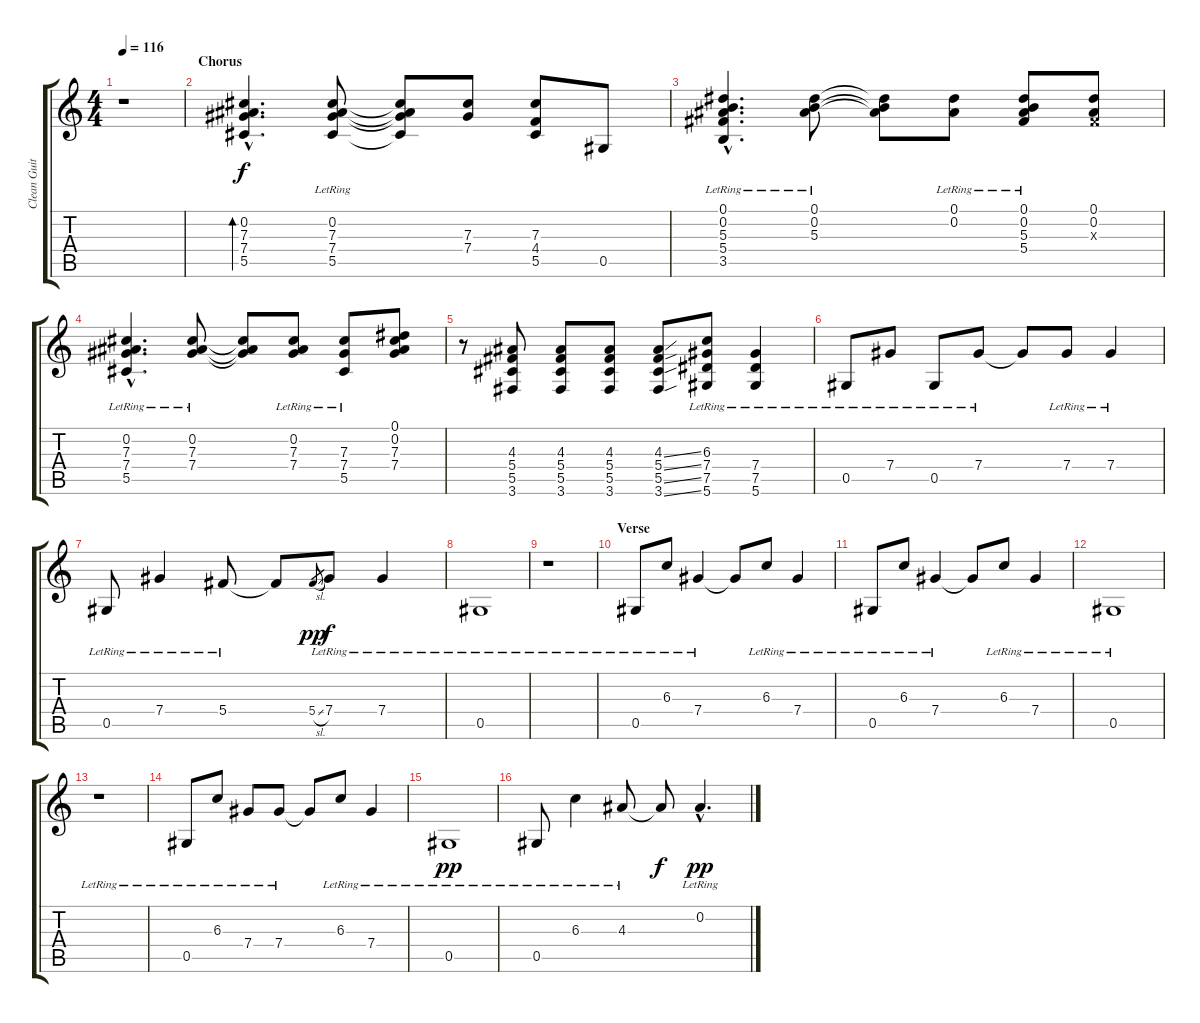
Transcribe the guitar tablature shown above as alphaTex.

\track ("Clean Guitar" "Clean Guit") {instrument electricguitarclean}
\staff {score tabs}
\tuning (Eb4 Bb3 Gb3 Db3 Ab2 Eb2) {hide}
\ts (4 4)
\tempo 116
\clef g2
\ks c
r.1{dy f} |
\section ("" "Chorus")
(0.2{hac} 7.3{hac} 7.4{hac} 5.5{hac}).4{d bd 240} (0.2{lr} 7.3{lr} 7.4{lr} 5.5{lr}).8 (0.2{t} 7.3{t} 7.4{t} 5.5{t}).8 (7.3 7.4).8 (7.3 4.4 5.5).8 0.5.8 |
(0.1{hac lr} 0.2{hac lr} 5.3{hac lr} 5.4{hac lr} 3.5{hac lr}).4{d} (0.1{lr} 0.2{lr} 5.3{lr}).8 (0.1{t} 0.2{t} 5.3{t}).8 (0.1{lr} 0.2{lr}).8 (0.1{lr} 0.2{lr} 5.3{lr} 5.4{lr}).8 (0.1 0.2 0.3{x}).8 |
(0.2{hac lr} 7.3{hac lr} 7.4{hac lr} 5.5{hac lr}).4{d} (0.2{lr} 7.3{lr} 7.4{lr}).8 (0.2{t} 7.3{t} 7.4{t}).8 (0.2{lr} 7.3{lr} 7.4{lr}).8 (7.3{lr} 7.4{lr} 5.5{lr}).8 (0.1 0.2 7.3 7.4).8 |
r.8 (4.3 5.4 5.5 3.6).8 (4.3 5.4 5.5 3.6).8 (4.3 5.4 5.5 3.6).8 (4.3{ss} 5.4{ss} 5.5{ss} 3.6{ss}).8 (6.3{lr} 7.4{lr} 7.5{lr} 5.6{lr}).8 (7.4{lr} 7.5{lr} 5.6{lr}).4 |
0.5{lr}.8 7.4{lr}.8 0.5{lr}.8 7.4{lr}.8 7.4{t}.8 7.4{lr}.8 7.4{lr}.4 |
0.5{lr}.8 7.4{lr}.4 5.4{lr}.8 5.4{t}.8 5.4{sl}.8{gr dy pp} 7.4{lr}.8{dy f} 7.4{lr}.4 |
0.5{lr}.1 |
r.1 |
\section ("" "Verse")
0.5{lr}.8 6.3{lr}.8 7.4{lr}.4 7.4{t}.8 6.3{lr}.8 7.4{lr}.4 |
0.5{lr}.8 6.3{lr}.8 7.4{lr}.4 7.4{t}.8 6.3{lr}.8 7.4{lr}.4 |
0.5{lr}.1 |
r.1 |
0.5{lr}.8 6.3{lr}.8 7.4{lr}.8 7.4{lr}.8 7.4{t}.8 6.3{lr}.8 7.4{lr}.4 |
0.5{lr}.1{dy pp} |
0.5{lr}.8 6.3{lr}.4 4.3{lr}.8 4.3{t}.8{dy f} 0.2{hac lr}.4{d dy pp}
